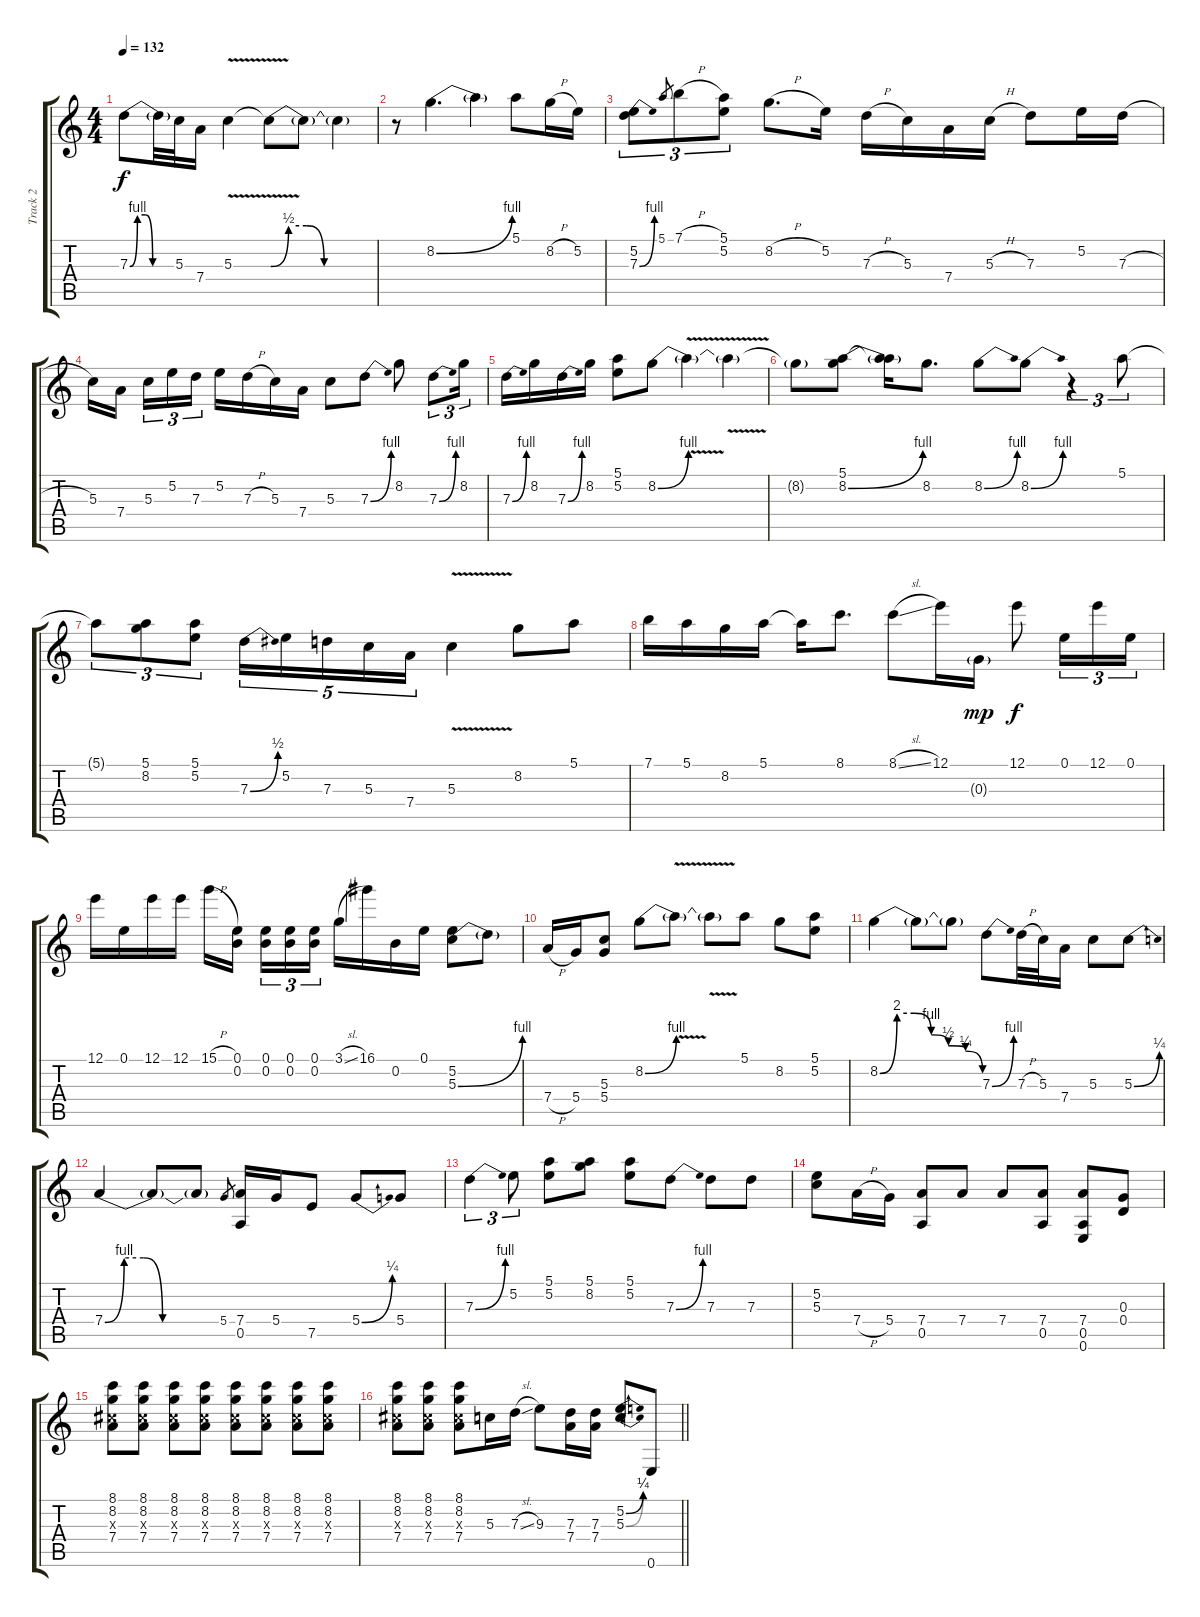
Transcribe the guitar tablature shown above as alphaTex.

\track ("Track 2" "Track 2") {instrument electricguitarclean}
\staff {score tabs}
\tuning (E4 B3 G3 D3 A2 E2) {hide}
\ts (4 4)
\tempo 132
\clef g2
\ks aminor
7.3{be (custom 0 0 10 4 20 4 30 0 60 0)}.8{dy f instrument overdrivenguitar} 7.3{t}.32 5.3.32 7.4.16 5.3{v}.4 5.3{be (custom 0 0 10 2 20 2 30 0 60 0) t}.8 5.3{t}.8 5.3{t}.4 |
r.8 8.2{be (bend 0 0 60 4)}.4{d} 8.2{t}.4 5.1.8 8.2{h}.16 5.2.16 |
(5.2 7.3{be (bend 0 0 60 4)}).8{tu (3 2)} 5.1.8{gr} 7.1{h}.8{tu (3 2)} (5.1 5.2).8{tu (3 2)} 8.2{h}.8{d} 5.2.16 7.3{h}.16 5.3.16 7.4.16 5.3{h}.16 7.3.8 5.2.16 7.3{h}.16 |
5.3.16 7.4.16{beam splitsecondary} 5.3.16{tu (3 2)} 5.2.16{tu (3 2)} 7.3.16{tu (3 2)} 5.2.16 7.3{h}.16 5.3.16 7.4.16 5.3.8 7.3{be (bend 0 0 60 4)}.8 8.2.8 7.3{be (bend 0 0 60 4)}.8{tu (3 2)} 8.2.16{tu (3 2)} |
7.3{be (bend 0 0 60 4)}.16 8.2.16 7.3{be (bend 0 0 60 4)}.16 8.2.16 (5.1 5.2).8 8.2{be (bend 0 0 60 4)}.8 8.2{v t}.4 8.2{t}.4 |
8.2{t}.8 (5.1 8.2{be (bend 0 0 60 4)}).8 (5.1{t} 8.2{t}).16 8.2.8{d} 8.2{be (bend 0 0 60 4)}.8 8.2{be (bend 0 0 60 4)}.8 r.4{tu (3 2)} 5.1.8{tu (3 2)} |
5.1{t}.8{tu (3 2)} (5.1 8.2).8{tu (3 2)} (5.1 5.2).8{tu (3 2)} 7.3{be (bend 0 0 60 2)}.16{tu (5 4)} 5.2.16{tu (5 4)} 7.3.16{tu (5 4)} 5.3.16{tu (5 4)} 7.4.16{tu (5 4)} 5.3{v}.4 8.2.8 5.1.8 |
7.1.16 5.1.16 8.2.16 5.1.16 5.1{t}.16 8.1.8{d} 8.1{sl}.8 12.1.16 0.3{g}.16{dy mp} 12.1.8{dy f} 0.1.16{tu (3 2)} 12.1.16{tu (3 2)} 0.1.16{tu (3 2)} |
12.1.16 0.1.16 12.1.16 12.1.16 15.1{h}.16 (0.1 0.2).16{beam splitsecondary} (0.1 0.2).16{tu (3 2)} (0.1 0.2).16{tu (3 2)} (0.1 0.2).16{tu (3 2)} 3.1{sl}.16 16.1.16 0.2.16 0.1.16 (5.2 5.3{be (bend 0 0 60 4)}).8 5.3{t}.8 |
7.4{h}.16 5.4.16 (5.3 5.4).8 8.2{be (bend 0 0 60 4)}.8 8.2{v t}.8 8.2{t}.8 5.1.8 8.2.8 (5.1 5.2).8 |
8.2{be (custom 0 0 10 8 20 8 30 4 40 2 50 1 60 0)}.4 8.2{t}.8 8.2{t}.8 7.3{be (bend 0 0 60 4)}.8 7.3{h}.32 5.3.32 7.4.16 5.3.8 5.3{be (bend 0 0 60 1)}.8 |
7.4{be (custom 0 0 10 4 20 4 30 0 60 0)}.4 7.4{t}.8 7.4{t}.8 5.4.8{gr} (7.4 0.5).16 5.4.16 7.5.8 5.4{be (bend 0 0 60 1)}.8 5.4.8 |
7.3{be (bend 0 0 60 4)}.4{tu (3 2)} 5.2.8{tu (3 2)} (5.1 5.2).8 (5.1 8.2).8 (5.1 5.2).8 7.3{be (bend 0 0 60 4)}.8 7.3.8 7.3.8 |
(5.2 5.3).8 7.4{h}.16 5.4.16 (7.4 0.5).8 7.4.8 7.4.8 (7.4 0.5).8 (7.4 0.5 0.6).8 (0.3 0.4).8 |
(8.1 8.2 6.3{x} 7.4).8 (8.1 8.2 6.3{x} 7.4).8 (8.1 8.2 6.3{x} 7.4).8 (8.1 8.2 6.3{x} 7.4).8 (8.1 8.2 6.3{x} 7.4).8 (8.1 8.2 6.3{x} 7.4).8 (8.1 8.2 6.3{x} 7.4).8 (8.1 8.2 6.3{x} 7.4).8 |
\barLineRight lightlight
(8.1 8.2 6.3{x} 7.4).8 (8.1 8.2 6.3{x} 7.4).8 (8.1 8.2 6.3{x} 7.4).8 5.3.16 7.3{sl}.16 9.3.8 (7.3 7.4).16 (7.3 7.4).16 (5.2{be (bend 0 0 60 1)} 5.3{be (bend 0 0 60 1)}).8 0.6.8
